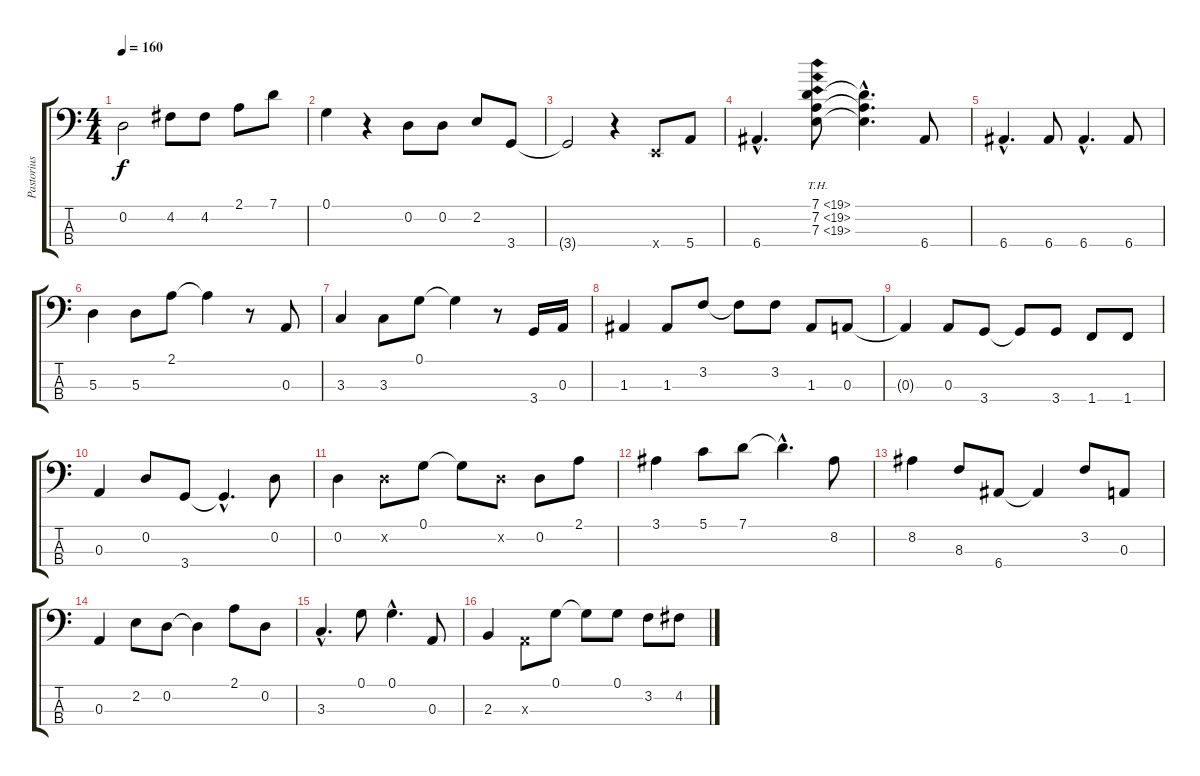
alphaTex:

\track ("Pastorius" "Pastorius") {instrument fretlessbass}
\staff {score tabs}
\tuning (G2 D2 A1 E1) {hide}
\ts (4 4)
\tempo 160
\clef f4
\ks c
0.2.2{dy f} 4.2.8 4.2.8 2.1.8 7.1.8 |
0.1.4 r.4 0.2.8 0.2.8 2.2.8 3.4.8 |
3.4{t}.2 r.4 0.4{x}.8 5.4.8 |
6.4{hac}.4{d} (7.1{th 12} 7.2{th 12} 7.3{th 12}).8 (7.1{hac t} 7.2{hac t} 7.3{hac t}).4{d} 6.4.8 |
6.4{hac}.4{d} 6.4.8 6.4{hac}.4{d} 6.4.8 |
5.3.4 5.3.8 2.1.8 2.1{t}.4 r.8 0.3.8 |
3.3.4 3.3.8 0.1.8 0.1{t}.4 r.8 3.4.16 0.3.16 |
1.3.4 1.3.8 3.2.8 3.2{t}.8 3.2.8 1.3.8 0.3.8 |
0.3{t}.4 0.3.8 3.4.8 3.4{t}.8 3.4.8 1.4.8 1.4.8 |
0.3.4 0.2.8 3.4.8 3.4{hac t}.4{d} 0.2.8 |
0.2.4 0.2{x}.8 0.1.8 0.1{t}.8 0.2{x}.8 0.2.8 2.1.8 |
3.1.4 5.1.8 7.1.8 7.1{hac t}.4{d} 8.2.8 |
8.2.4 8.3.8 6.4.8 6.4{t}.4 3.2.8 0.3.8 |
0.3.4 2.2.8 0.2.8 0.2{t}.4 2.1.8 0.2.8 |
3.3{hac}.4{d} 0.1.8 0.1{hac}.4{d} 0.3.8 |
2.3.4 0.3{x}.8 0.1.8 0.1{t}.8 0.1.8 3.2.8 4.2.8
